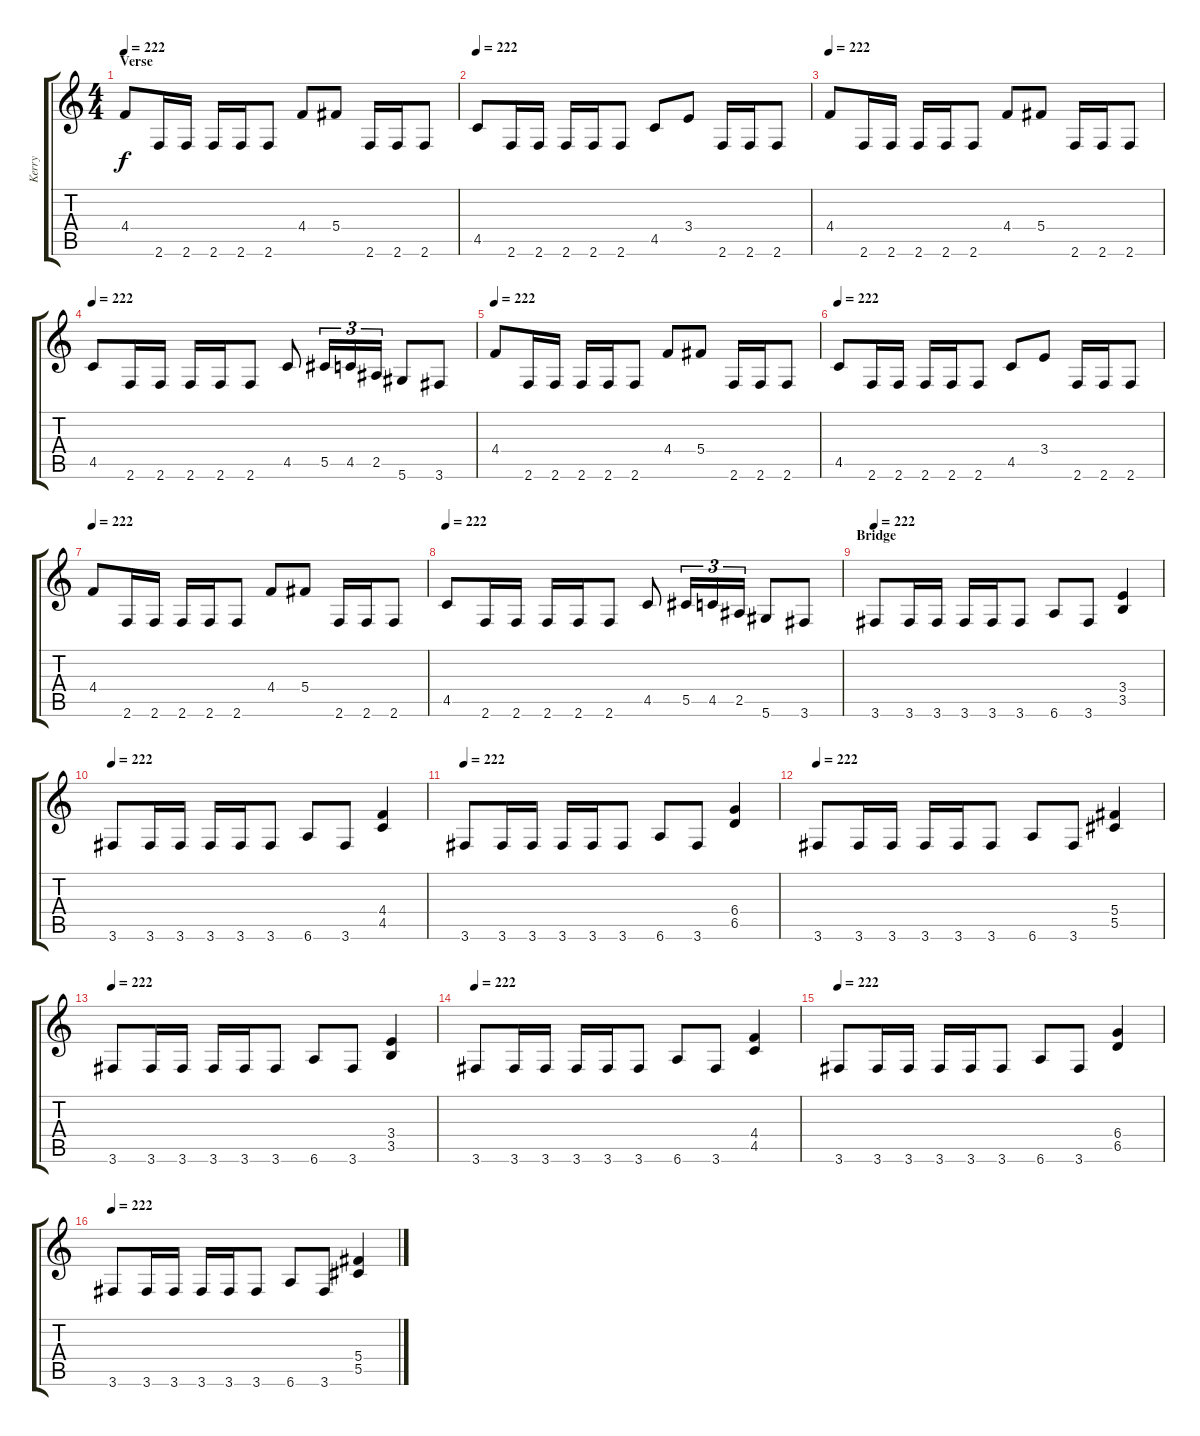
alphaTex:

\track ("Kerry" "Kerry") {instrument distortionguitar}
\staff {score tabs}
\tuning (Eb4 Bb3 Gb3 Db3 Ab2 Eb2) {hide}
\ts (4 4)
\section ("" "Verse")
\tempo 222
\clef g2
\ks c
4.4.8{dy f} 2.6.16 2.6.16 2.6.16 2.6.16 2.6.8 4.4.8 5.4.8 2.6.16 2.6.16 2.6.8 |
\tempo 222
4.5.8 2.6.16 2.6.16 2.6.16 2.6.16 2.6.8 4.5.8 3.4.8 2.6.16 2.6.16 2.6.8 |
\tempo 222
4.4.8 2.6.16 2.6.16 2.6.16 2.6.16 2.6.8 4.4.8 5.4.8 2.6.16 2.6.16 2.6.8 |
\tempo 222
4.5.8 2.6.16 2.6.16 2.6.16 2.6.16 2.6.8 4.5.8 5.5.16{tu (3 2)} 4.5.16{tu (3 2)} 2.5.16{tu (3 2)} 5.6.8 3.6.8 |
\tempo 222
4.4.8 2.6.16 2.6.16 2.6.16 2.6.16 2.6.8 4.4.8 5.4.8 2.6.16 2.6.16 2.6.8 |
\tempo 222
4.5.8 2.6.16 2.6.16 2.6.16 2.6.16 2.6.8 4.5.8 3.4.8 2.6.16 2.6.16 2.6.8 |
\tempo 222
4.4.8 2.6.16 2.6.16 2.6.16 2.6.16 2.6.8 4.4.8 5.4.8 2.6.16 2.6.16 2.6.8 |
\tempo 222
4.5.8 2.6.16 2.6.16 2.6.16 2.6.16 2.6.8 4.5.8 5.5.16{tu (3 2)} 4.5.16{tu (3 2)} 2.5.16{tu (3 2)} 5.6.8 3.6.8 |
\section ("" "Bridge")
\tempo 222
3.6.8 3.6.16 3.6.16 3.6.16 3.6.16 3.6.8 6.6.8 3.6.8 (3.4 3.5).4 |
\tempo 222
3.6.8 3.6.16 3.6.16 3.6.16 3.6.16 3.6.8 6.6.8 3.6.8 (4.4 4.5).4 |
\tempo 222
3.6.8 3.6.16 3.6.16 3.6.16 3.6.16 3.6.8 6.6.8 3.6.8 (6.4 6.5).4 |
\tempo 222
3.6.8 3.6.16 3.6.16 3.6.16 3.6.16 3.6.8 6.6.8 3.6.8 (5.4 5.5).4 |
\tempo 222
3.6.8 3.6.16 3.6.16 3.6.16 3.6.16 3.6.8 6.6.8 3.6.8 (3.4 3.5).4 |
\tempo 222
3.6.8 3.6.16 3.6.16 3.6.16 3.6.16 3.6.8 6.6.8 3.6.8 (4.4 4.5).4 |
\tempo 222
3.6.8 3.6.16 3.6.16 3.6.16 3.6.16 3.6.8 6.6.8 3.6.8 (6.4 6.5).4 |
\tempo 222
3.6.8 3.6.16 3.6.16 3.6.16 3.6.16 3.6.8 6.6.8 3.6.8 (5.4 5.5).4
